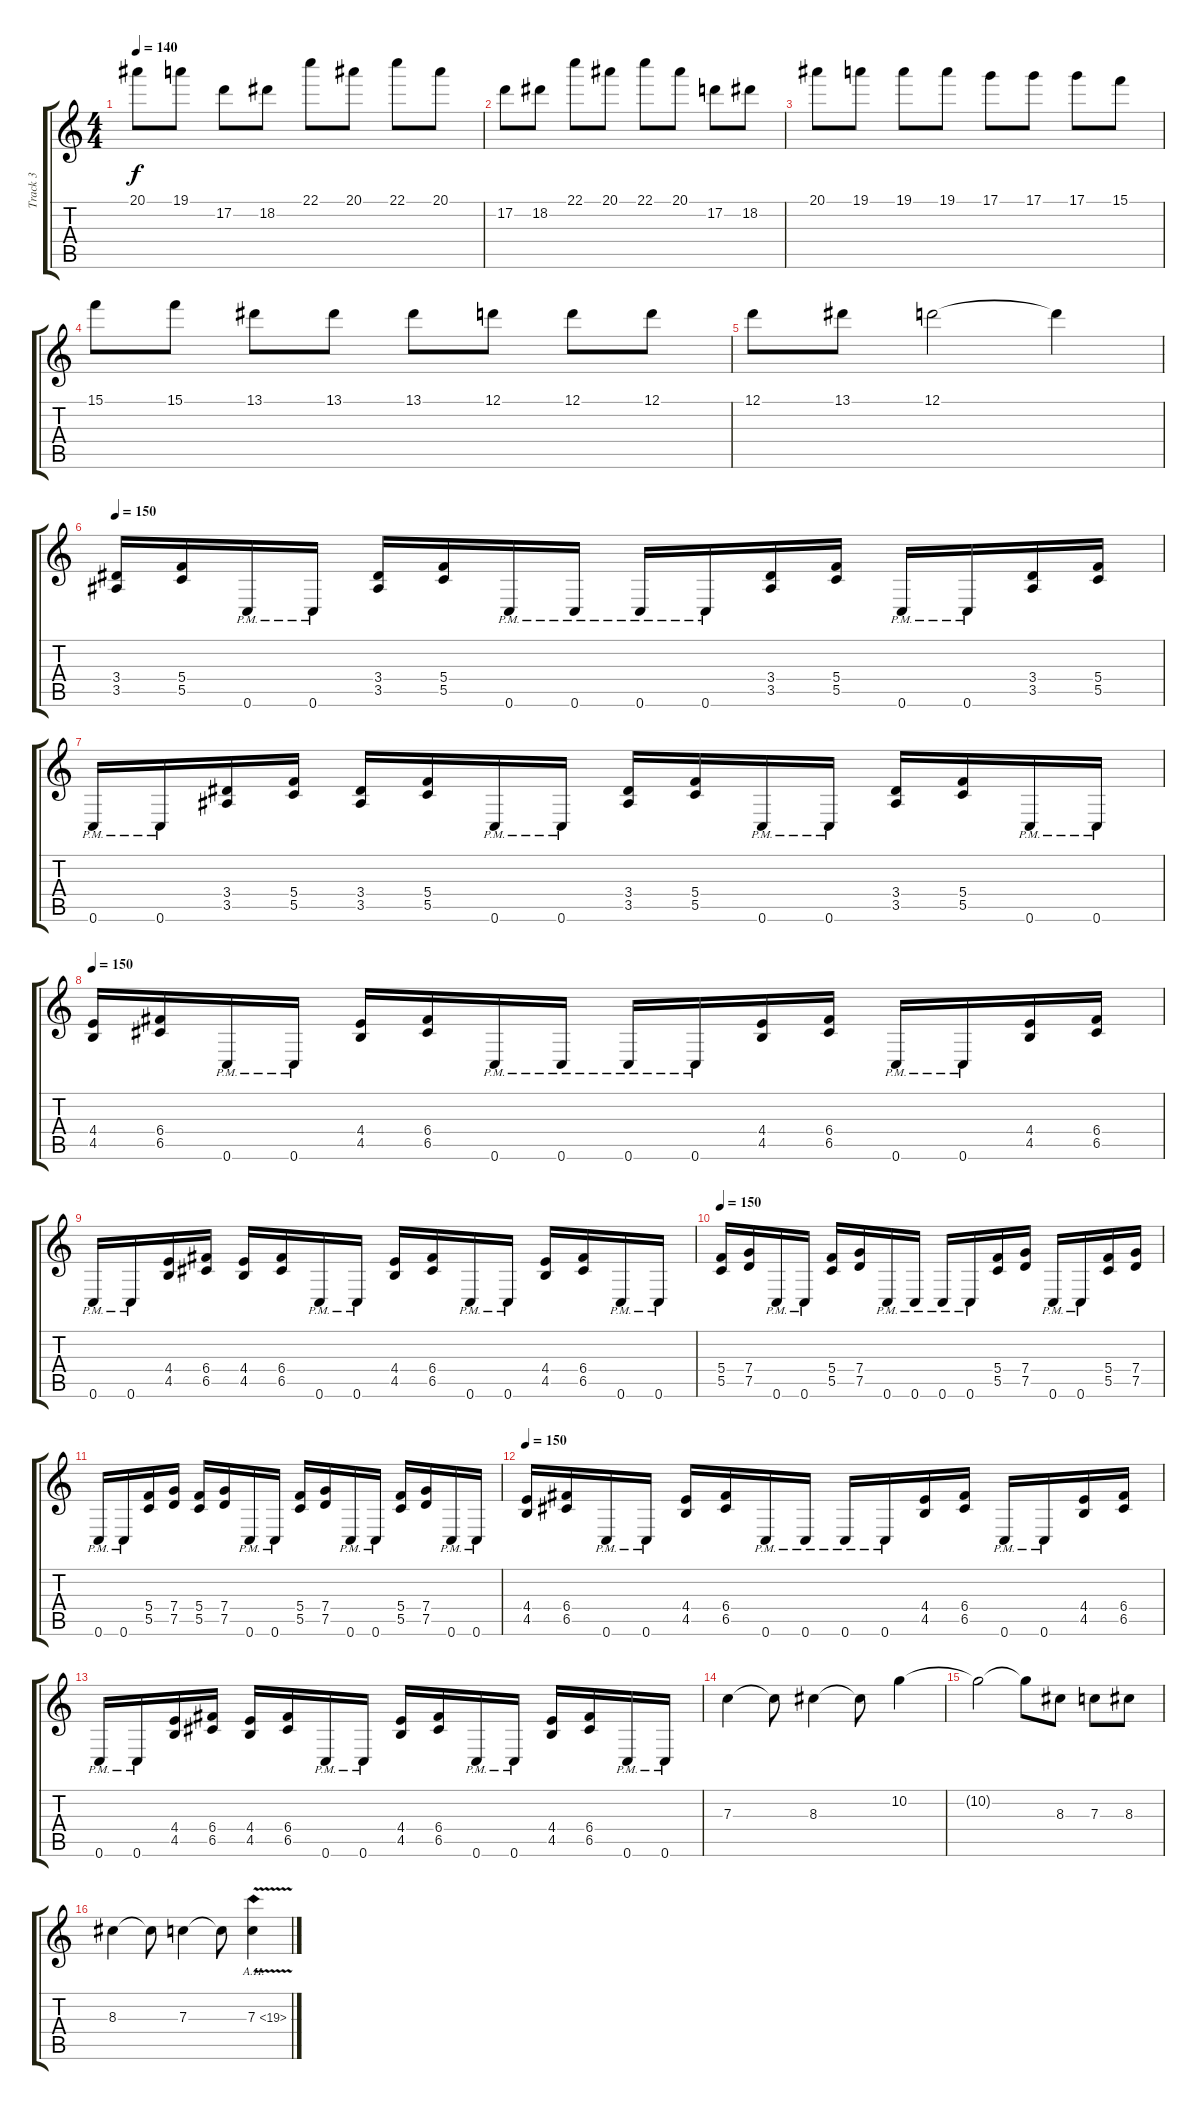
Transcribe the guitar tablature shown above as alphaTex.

\track ("Track 3" "Track 3") {instrument distortionguitar}
\staff {score tabs}
\tuning (D4 A3 F3 C3 G2 C2) {hide}
\ts (4 4)
\tempo 140
\clef g2
\ks c
20.1.8{dy f} 19.1.8 17.2.8 18.2.8 22.1.8 20.1.8 22.1.8 20.1.8 |
17.2.8 18.2.8 22.1.8 20.1.8 22.1.8 20.1.8 17.2.8 18.2.8 |
20.1.8 19.1.8 19.1.8 19.1.8 17.1.8 17.1.8 17.1.8 15.1.8 |
15.1.8 15.1.8 13.1.8 13.1.8 13.1.8 12.1.8 12.1.8 12.1.8 |
12.1.8 13.1.8 12.1.2 12.1{t}.4 |
\tempo 150
(3.4 3.5).16 (5.4 5.5).16 0.6{pm}.16 0.6{pm}.16 (3.4 3.5).16 (5.4 5.5).16 0.6{pm}.16 0.6{pm}.16 0.6{pm}.16 0.6{pm}.16 (3.4 3.5).16 (5.4 5.5).16 0.6{pm}.16 0.6{pm}.16 (3.4 3.5).16 (5.4 5.5).16 |
0.6{pm}.16 0.6{pm}.16 (3.4 3.5).16 (5.4 5.5).16 (3.4 3.5).16 (5.4 5.5).16 0.6{pm}.16 0.6{pm}.16 (3.4 3.5).16 (5.4 5.5).16 0.6{pm}.16 0.6{pm}.16 (3.4 3.5).16 (5.4 5.5).16 0.6{pm}.16 0.6{pm}.16 |
\tempo 150
(4.4 4.5).16 (6.4 6.5).16 0.6{pm}.16 0.6{pm}.16 (4.4 4.5).16 (6.4 6.5).16 0.6{pm}.16 0.6{pm}.16 0.6{pm}.16 0.6{pm}.16 (4.4 4.5).16 (6.4 6.5).16 0.6{pm}.16 0.6{pm}.16 (4.4 4.5).16 (6.4 6.5).16 |
0.6{pm}.16 0.6{pm}.16 (4.4 4.5).16 (6.4 6.5).16 (4.4 4.5).16 (6.4 6.5).16 0.6{pm}.16 0.6{pm}.16 (4.4 4.5).16 (6.4 6.5).16 0.6{pm}.16 0.6{pm}.16 (4.4 4.5).16 (6.4 6.5).16 0.6{pm}.16 0.6{pm}.16 |
\tempo 150
(5.4 5.5).16 (7.4 7.5).16 0.6{pm}.16 0.6{pm}.16 (5.4 5.5).16 (7.4 7.5).16 0.6{pm}.16 0.6{pm}.16 0.6{pm}.16 0.6{pm}.16 (5.4 5.5).16 (7.4 7.5).16 0.6{pm}.16 0.6{pm}.16 (5.4 5.5).16 (7.4 7.5).16 |
0.6{pm}.16 0.6{pm}.16 (5.4 5.5).16 (7.4 7.5).16 (5.4 5.5).16 (7.4 7.5).16 0.6{pm}.16 0.6{pm}.16 (5.4 5.5).16 (7.4 7.5).16 0.6{pm}.16 0.6{pm}.16 (5.4 5.5).16 (7.4 7.5).16 0.6{pm}.16 0.6{pm}.16 |
\tempo 150
(4.4 4.5).16 (6.4 6.5).16 0.6{pm}.16 0.6{pm}.16 (4.4 4.5).16 (6.4 6.5).16 0.6{pm}.16 0.6{pm}.16 0.6{pm}.16 0.6{pm}.16 (4.4 4.5).16 (6.4 6.5).16 0.6{pm}.16 0.6{pm}.16 (4.4 4.5).16 (6.4 6.5).16 |
0.6{pm}.16 0.6{pm}.16 (4.4 4.5).16 (6.4 6.5).16 (4.4 4.5).16 (6.4 6.5).16 0.6{pm}.16 0.6{pm}.16 (4.4 4.5).16 (6.4 6.5).16 0.6{pm}.16 0.6{pm}.16 (4.4 4.5).16 (6.4 6.5).16 0.6{pm}.16 0.6{pm}.16 |
7.3.4 7.3{t}.8 8.3.4 8.3{t}.8 10.2.4 |
10.2{t}.2 10.2{t}.8 8.3.8 7.3.8 8.3.8 |
8.3.4 8.3{t}.8 7.3.4 7.3{t}.8 7.3{ah 12 v}.4
